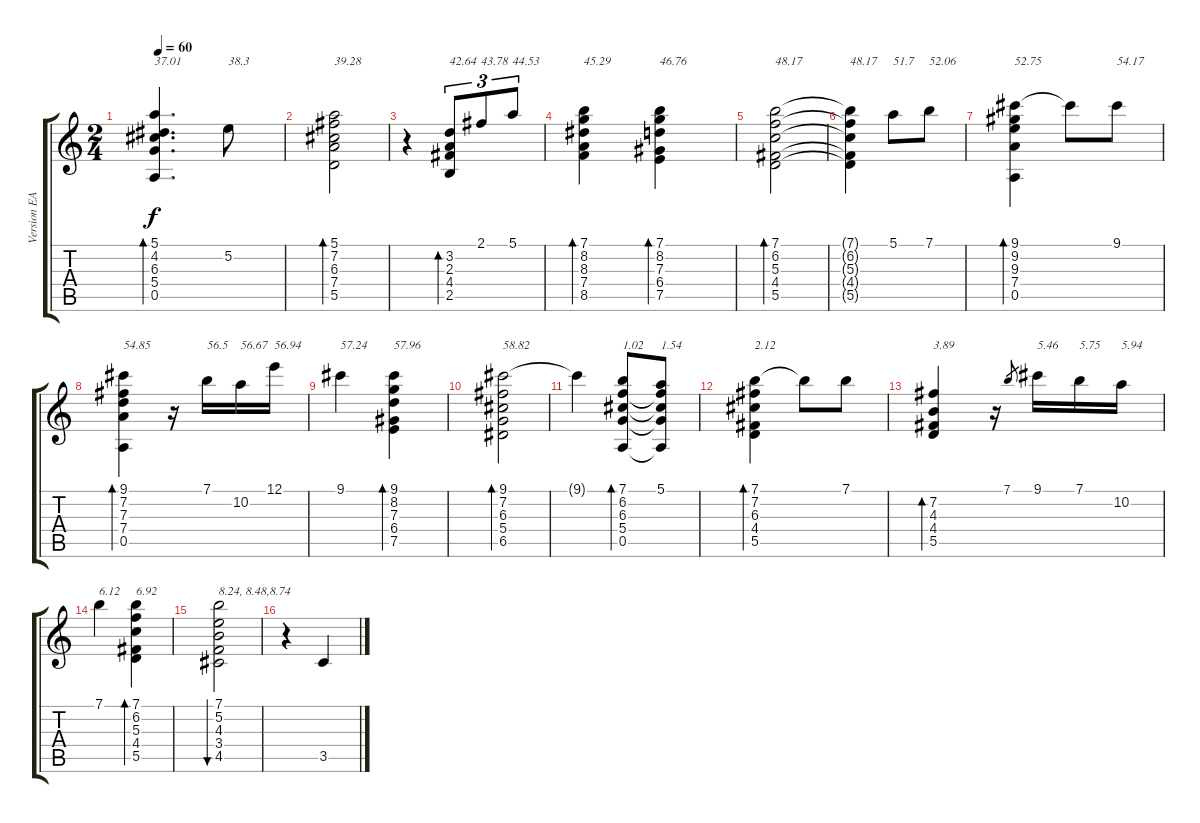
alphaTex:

\track ("Version EADGBE" "Version EA") {instrument acousticguitarnylon}
\staff {score tabs}
\tuning (E4 B3 G3 D3 A2 E2) {hide}
\ts (2 4)
\tempo 60
\clef g2
\ks c
(5.1 4.2 6.3 5.4 0.5).4{d bd 240 txt "37.01" dy f} 5.2.8{txt "38.3"} |
(5.1 7.2 6.3 7.4 5.5).2{bd 240 txt "39.28"} |
r.4 (3.2 2.3 4.4 2.5).8{tu (3 2) bd 240 txt "42.64"} 2.1.8{tu (3 2) txt "43.78"} 5.1.8{tu (3 2) txt "44.53"} |
(7.1 8.2 8.3 7.4 8.5).4{bd 240 txt "45.29"} (7.1 8.2 7.3 6.4 7.5).4{bd 240 txt "46.76"} |
(7.1 6.2 5.3 4.4 5.5).2{bd 240 txt "48.17"} |
(7.1{t} 6.2{t} 5.3{t} 4.4{t} 5.5{t}).4{txt "48.17"} 5.1.8{txt "51.7"} 7.1.8{txt "52.06"} |
(9.1 9.2 9.3 7.4 0.5).4{bd 240 txt "52.75"} 9.1{t}.8 9.1.8{txt "54.17"} |
(9.1 7.2 7.3 7.4 0.5).4{bd 240 txt "54.85"} r.16 7.1.16{txt "56.5"} 10.2.16{txt "56.67"} 12.1.16{txt "56.94"} |
9.1.4{txt "57.24"} (9.1 8.2 7.3 6.4 7.5).4{bd 120 txt "57.96"} |
(9.1 7.2 6.3 5.4 6.5).2{bd 120 txt "58.82"} |
9.1{t}.4 (7.1 6.2 6.3 5.4 0.5).8{bd 480 txt "1.02"} (5.1 6.2{t} 6.3{t} 5.4{t} 0.5{t}).8{txt "1.54"} |
(7.1 7.2 6.3 4.4 5.5).4{bd 480 txt "2.12"} 7.1{t}.8 7.1.8 |
(7.2 4.3 4.4 5.5).4{bd 120 txt "3.89"} r.16 7.1.8{gr} 9.1.16{txt "5.46"} 7.1.16{txt "5.75"} 10.2.16{txt "5.94"} |
7.1.4{txt "6.12"} (7.1 6.2 5.3 4.4 5.5).4{bd 240 txt "6.92"} |
(7.1 5.2 4.3 3.4 4.5).2{bu 480 txt "8.24, 8.48,8.74"} |
r.4 3.5{ss}.4
